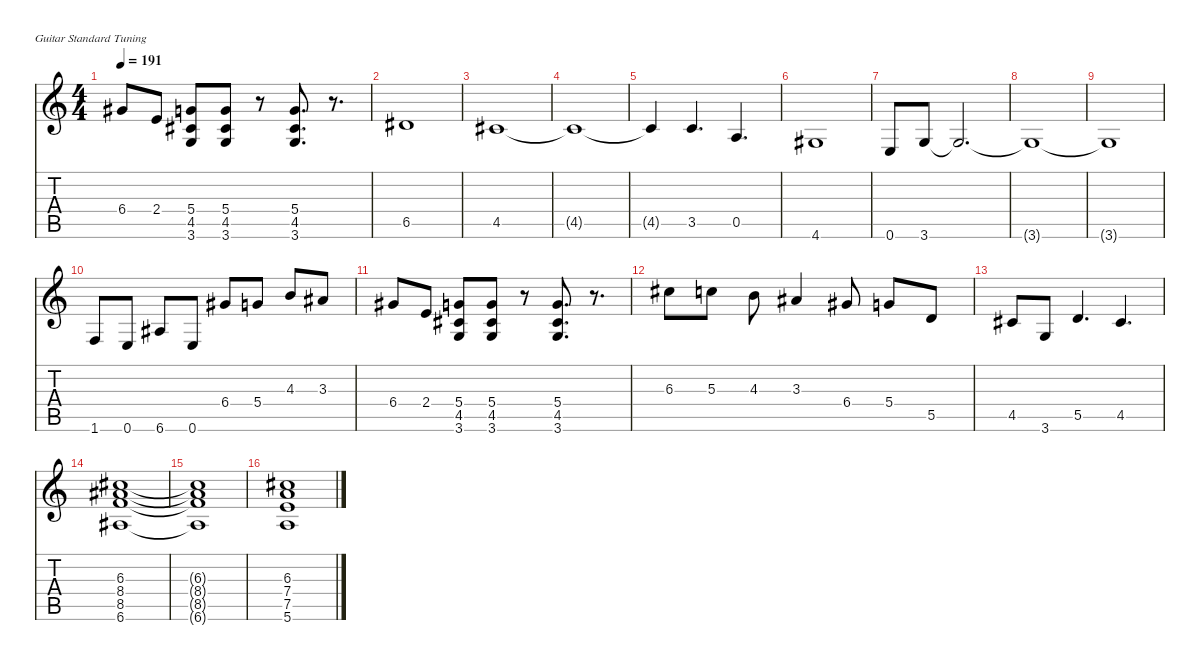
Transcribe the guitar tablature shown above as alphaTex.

\defaultSystemsLayout 4
\hideDynamics
\bracketExtendMode nobrackets
\singleTrackTrackNamePolicy hidden
\multiTrackTrackNamePolicy hidden
\firstSystemTrackNameMode fullname
\firstSystemTrackNameOrientation horizontal
\otherSystemsTrackNameOrientation horizontal
\track ("Guitar 1" "dist.guit.") {mute instrument distortionguitar}
\staff {score tabs}
\tuning (E4 B3 G3 D3 A2 E2)
\ts (4 4)
\tempo 191
\clef g2
\ks c
6.4{acc #}.8{dy f beam Up} 2.4.8{beam Up} (5.4 4.5{acc #} 3.6).8{dy mf beam Up} (5.4 4.5{acc #} 3.6).8{beam Up} r.8{beam Up} (5.4 4.5{acc #} 3.6).8{d beam Up} r.8{d beam Up} |
6.5{acc #}.1{beam Up} |
4.5{acc #}.1{beam Up} |
4.5{t acc #}.1{beam Up} |
4.5{t acc #}.4{beam Up} 3.5.4{d beam Up} 0.5.4{d beam Up} |
4.6{acc #}.1{beam Up} |
0.6.8{beam Up} 3.6.8{beam Up} 3.6{t}.2{d beam Up} |
3.6{t}.1{beam Up} |
3.6{t}.1{beam Up} |
1.6.8{beam Up} 0.6.8{beam Up} 6.6{acc #}.8{beam Up} 0.6.8{beam Up} 6.4{acc #}.8{beam Up} 5.4.8{beam Up} 4.3.8{dy f beam Up} 3.3{acc #}.8{beam Up} |
6.4{acc #}.8{beam Up} 2.4.8{beam Up} (5.4 4.5{acc #} 3.6).8{dy mf beam Up} (5.4 4.5{acc #} 3.6).8{beam Up} r.8{beam Up} (5.4 4.5{acc #} 3.6).8{d beam Up} r.8{d beam Up} |
6.3{acc #}.8{beam Down} 5.3.8{beam Down} 4.3.8{beam Down} 3.3{acc #}.4{beam Up} 6.4{acc #}.8{beam Up} 5.4.8{beam Up} 5.5.8{beam Up} |
4.5{acc #}.8{beam Up} 3.6.8{beam Up} 5.5.4{d beam Up} 4.5{acc #}.4{d beam Up} |
(6.3{acc #} 8.4{acc #} 8.5 6.6{acc #}).1{beam Up} |
(6.3{t acc #} 8.4{t acc #} 8.5{t} 6.6{t acc #}).1{beam Up} |
(6.3{acc #} 7.4 7.5 5.6).1{beam Up}
